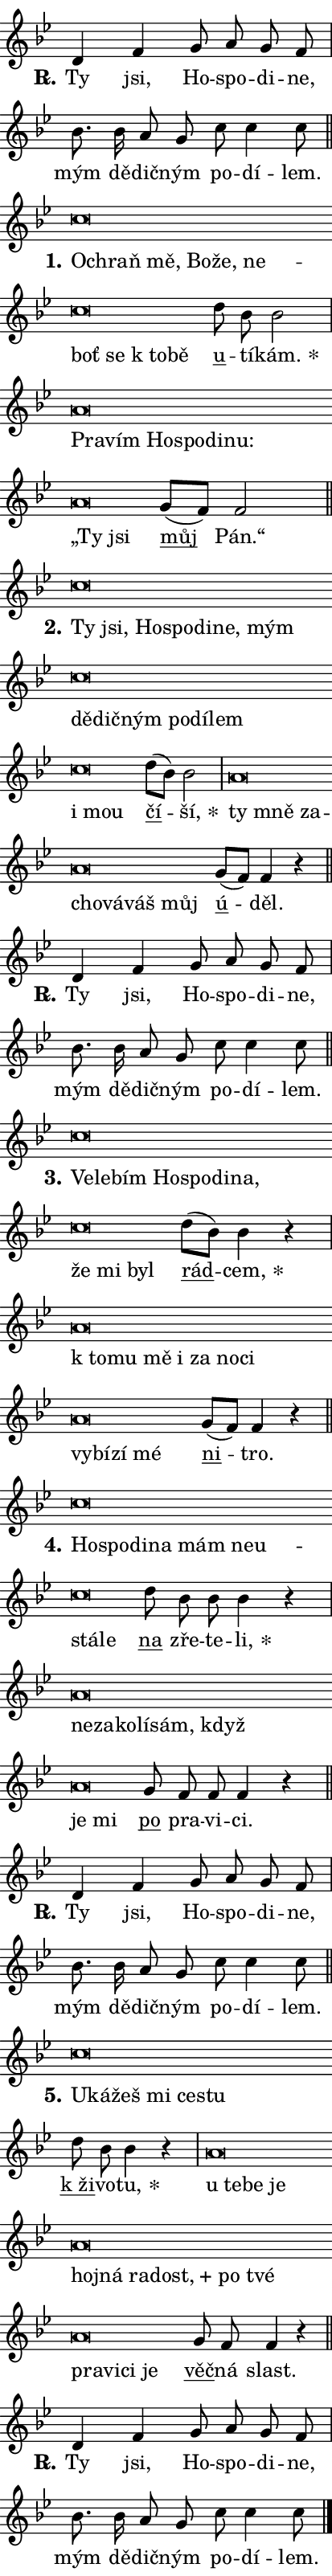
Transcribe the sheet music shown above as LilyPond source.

\version "2.24.0"
\header { tagline = "" }
\paper {
  indent = 0\cm
  top-margin = 0\cm
  right-margin = 0\cm
  bottom-margin = 0\cm
  left-margin = 0\cm
  paper-width = 7\cm
  page-breaking = #ly:one-page-breaking
  system-system-spacing.basic-distance = #11
  score-system-spacing.basic-distance = #11
  ragged-last = ##f
}


%% Author: Thomas Morley
%% https://lists.gnu.org/archive/html/lilypond-user/2020-05/msg00002.html
#(define (line-position grob)
"Returns position of @var[grob} in current system:
   @code{'start}, if at first time-step
   @code{'end}, if at last time-step
   @code{'middle} otherwise
"
  (let* ((col (ly:item-get-column grob))
         (ln (ly:grob-object col 'left-neighbor))
         (rn (ly:grob-object col 'right-neighbor))
         (col-to-check-left (if (ly:grob? ln) ln col))
         (col-to-check-right (if (ly:grob? rn) rn col))
         (break-dir-left
           (and
             (ly:grob-property col-to-check-left 'non-musical #f)
             (ly:item-break-dir col-to-check-left)))
         (break-dir-right
           (and
             (ly:grob-property col-to-check-right 'non-musical #f)
             (ly:item-break-dir col-to-check-right))))
        (cond ((eqv? 1 break-dir-left) 'start)
              ((eqv? -1 break-dir-right) 'end)
              (else 'middle))))

#(define (tranparent-at-line-position vctor)
  (lambda (grob)
  "Relying on @code{line-position} select the relevant enry from @var{vctor}.
Used to determine transparency,"
    (case (line-position grob)
      ((end) (not (vector-ref vctor 0)))
      ((middle) (not (vector-ref vctor 1)))
      ((start) (not (vector-ref vctor 2))))))

noteHeadBreakVisibility =
#(define-music-function (break-visibility)(vector?)
"Makes @code{NoteHead}s transparent relying on @var{break-visibility}"
#{
  \override NoteHead.transparent =
    #(tranparent-at-line-position break-visibility)
#})

#(define delete-ledgers-for-transparent-note-heads
  (lambda (grob)
    "Reads whether a @code{NoteHead} is transparent.
If so this @code{NoteHead} is removed from @code{'note-heads} from
@var{grob}, which is supposed to be @code{LedgerLineSpanner}.
As a result ledgers are not printed for this @code{NoteHead}"
    (let* ((nhds-array (ly:grob-object grob 'note-heads))
           (nhds-list
             (if (ly:grob-array? nhds-array)
                 (ly:grob-array->list nhds-array)
                 '()))
           ;; Relies on the transparent-property being done before
           ;; Staff.LedgerLineSpanner.after-line-breaking is executed.
           ;; This is fragile ...
           (to-keep
             (remove
               (lambda (nhd)
                 (ly:grob-property nhd 'transparent #f))
               nhds-list)))
      ;; TODO find a better method to iterate over grob-arrays, similiar
      ;; to filter/remove etc for lists
      ;; For now rebuilt from scratch
      (set! (ly:grob-object grob 'note-heads)  '())
      (for-each
        (lambda (nhd)
          (ly:pointer-group-interface::add-grob grob 'note-heads nhd))
        to-keep))))

hideNotes = {
  \noteHeadBreakVisibility #begin-of-line-visible
}
unHideNotes = {
  \noteHeadBreakVisibility #all-visible
}

% work-around for resetting accidentals
% https://lilypond.org/doc/v2.23/Documentation/notation/displaying-rhythms#unmetered-music
cadenzaMeasure = {
  \cadenzaOff
  \partial 1024 s1024
  \cadenzaOn
}

#(define-markup-command (accent layout props text) (markup?)
  "Underline accented syllable"
  (interpret-markup layout props
    #{\markup \override #'(offset . 4.3) \underline { #text }#}))

responsum = \markup \concat {
  "R" \hspace #-1.05 \path #0.1 #'((moveto 0 0.07) (lineto 0.9 0.8)) \hspace #0.05 "."
}

\layout {
    \context {
        \Staff
        \remove "Time_signature_engraver"
        \override LedgerLineSpanner.after-line-breaking = #delete-ledgers-for-transparent-note-heads
    }
    \context {
        \Voice {
            \override NoteHead.output-attributes = #'((class . "notehead"))
            \override Hairpin.height = #0.55
        }
    }
    \context {
        \Lyrics {
            \override StanzaNumber.output-attributes = #'((class . "stanzanumber"))
            \override LyricSpace.minimum-distance = #0.9
            \override LyricText.font-name = #"TeX Gyre Schola"
            \override LyricText.font-size = 1
            \override StanzaNumber.font-name = #"TeX Gyre Schola Bold"
            \override StanzaNumber.font-size = 1
        }
    }
}

% magnetic-lyrics.ily
%
%   written by
%     Jean Abou Samra <jean@abou-samra.fr>
%     Werner Lemberg <wl@gnu.org>
%
%   adapted by
%     Jiri Hon <jiri.hon@gmail.com>
%
% Version 2022-Apr-15

% https://www.mail-archive.com/lilypond-user@gnu.org/msg149350.html

#(define (Left_hyphen_pointer_engraver context)
   "Collect syllable-hyphen-syllable occurrences in lyrics and store
them in properties.  This engraver only looks to the left.  For
example, if the lyrics input is @code{foo -- bar}, it does the
following.

@itemize @bullet
@item
Set the @code{text} property of the @code{LyricHyphen} grob between
@q{foo} and @q{bar} to @code{foo}.

@item
Set the @code{left-hyphen} property of the @code{LyricText} grob with
text @q{foo} to the @code{LyricHyphen} grob between @q{foo} and
@q{bar}.
@end itemize

Use this auxiliary engraver in combination with the
@code{lyric-@/text::@/apply-@/magnetic-@/offset!} hook."
   (let ((hyphen #f)
         (text #f))
     (make-engraver
      (acknowledgers
       ((lyric-syllable-interface engraver grob source-engraver)
        (set! text grob)))
      (end-acknowledgers
       ((lyric-hyphen-interface engraver grob source-engraver)
        ;(when (not (grob::has-interface grob 'lyric-space-interface))
          (set! hyphen grob)));)
      ((stop-translation-timestep engraver)
       (when (and text hyphen)
         (ly:grob-set-object! text 'left-hyphen hyphen))
       (set! text #f)
       (set! hyphen #f)))))

#(define (lyric-text::apply-magnetic-offset! grob)
   "If the space between two syllables is less than the value in
property @code{LyricText@/.details@/.squash-threshold}, move the right
syllable to the left so that it gets concatenated with the left
syllable.

Use this function as a hook for
@code{LyricText@/.after-@/line-@/breaking} if the
@code{Left_@/hyphen_@/pointer_@/engraver} is active."
   (let ((hyphen (ly:grob-object grob 'left-hyphen #f)))
     (when hyphen
       (let ((left-text (ly:spanner-bound hyphen LEFT)))
         (when (grob::has-interface left-text 'lyric-syllable-interface)
           (let* ((common (ly:grob-common-refpoint grob left-text X))
                  (this-x-ext (ly:grob-extent grob common X))
                  (left-x-ext
                   (begin
                     ;; Trigger magnetism for left-text.
                     (ly:grob-property left-text 'after-line-breaking)
                     (ly:grob-extent left-text common X)))
                  ;; `delta` is the gap width between two syllables.
                  (delta (- (interval-start this-x-ext)
                            (interval-end left-x-ext)))
                  (details (ly:grob-property grob 'details))
                  (threshold (assoc-get 'squash-threshold details 0.2)))
             (when (< delta threshold)
               (let* (;; We have to manipulate the input text so that
                      ;; ligatures crossing syllable boundaries are not
                      ;; disabled.  For languages based on the Latin
                      ;; script this is essentially a beautification.
                      ;; However, for non-Western scripts it can be a
                      ;; necessity.
                      (lt (ly:grob-property left-text 'text))
                      (rt (ly:grob-property grob 'text))
                      (is-space (grob::has-interface hyphen 'lyric-space-interface))
                      (space (if is-space " " ""))
                      (space-markup (grob-interpret-markup grob " "))
                      (space-size (interval-length (ly:stencil-extent space-markup X)))
                      (extra-delta (if is-space space-size 0))
                      ;; Append new syllable.
                      (ltrt-space (if (and (string? lt) (string? rt))
                                (string-append lt space rt)
                                (make-concat-markup (list lt space rt))))
                      ;; Right-align `ltrt` to the right side.
                      (ltrt-space-markup (grob-interpret-markup
                               grob
                               (make-translate-markup
                                (cons (interval-length this-x-ext) 0)
                                (make-right-align-markup ltrt-space)))))
                 (begin
                   ;; Don't print `left-text`.
                   (ly:grob-set-property! left-text 'stencil #f)
                   ;; Set text and stencil (which holds all collected
                   ;; syllables so far) and shift it to the left.
                   (ly:grob-set-property! grob 'text ltrt-space)
                   (ly:grob-set-property! grob 'stencil ltrt-space-markup)
                   (ly:grob-translate-axis! grob (- (- delta extra-delta)) X))))))))))


#(define (lyric-hyphen::displace-bounds-first grob)
   ;; Make very sure this callback isn't triggered too early.
   (let ((left (ly:spanner-bound grob LEFT))
         (right (ly:spanner-bound grob RIGHT)))
     (ly:grob-property left 'after-line-breaking)
     (ly:grob-property right 'after-line-breaking)
     (ly:lyric-hyphen::print grob)))

squashThreshold = #0.4

\layout {
  \context {
    \Lyrics
    \consists #Left_hyphen_pointer_engraver
    \override LyricText.after-line-breaking =
      #lyric-text::apply-magnetic-offset!
    \override LyricHyphen.stencil = #lyric-hyphen::displace-bounds-first
    \override LyricText.details.squash-threshold = \squashThreshold
    \override LyricHyphen.minimum-distance = 0
    \override LyricHyphen.minimum-length = \squashThreshold
  }
}

squash = \override LyricText.details.squash-threshold = 9999
unSquash = \override LyricText.details.squash-threshold = \squashThreshold

left = \override LyricText.self-alignment-X = #LEFT
unLeft = \revert LyricText.self-alignment-X

starOffset = #(lambda (grob) 
                (let ((x_offset (ly:self-alignment-interface::aligned-on-x-parent grob)))
                  (if (= x_offset 0) 0 (+ x_offset 1.2))))

star = #(define-music-function (syllable)(string?)
"Append star separator at the end of a syllable"
#{
  \once \override LyricText.X-offset = #starOffset
  \lyricmode { \markup {
    #syllable
    \override #'((font-name . "TeX Gyre Schola Bold")) \hspace #0.2 \lower #0.65 \larger "*"
  } }
#})

starAccent = #(define-music-function (syllable)(string?)
"Append star separator at the end of a syllable and make accent"
#{
  \once \override LyricText.X-offset = #starOffset
  \lyricmode { \markup {
    \accent #syllable
    \override #'((font-name . "TeX Gyre Schola Bold")) \hspace #0.2 \lower #0.65 \larger "*"
  } }
#})

breath = #(define-music-function (syllable)(string?)
"Append breathing indicator at the end of a syllable"
#{
  \lyricmode { \markup { #syllable "+" } }
#})

optionalBreath = #(define-music-function (syllable)(string?)
"Append optional breathing indicator at the end of a syllable"
#{
  \lyricmode { \markup { #syllable "(+)" } }
#})


\score {
    <<
        \new Voice = "melody" { \cadenzaOn \key bes \major \relative { d'4 f g8 a g f \cadenzaMeasure \bar "|" bes8. bes16 a8 g \bar "" c c4 c8 \cadenzaMeasure \bar "||" \break } }
        \new Lyrics \lyricsto "melody" { \lyricmode { \set stanza = \responsum
Ty jsi, Ho -- spo -- di -- ne, mým dě -- dič -- ným po -- dí -- lem. } }
    >>
    \layout {}
}

\score {
    <<
        \new Voice = "melody" { \cadenzaOn \key bes \major \relative { c''\breve*1/16 \hideNotes \breve*1/16 \bar "" \breve*1/16 \bar "" \breve*1/16 \bar "" \breve*1/16 \bar "" \breve*1/16 \bar "" \breve*1/16 \bar "" \breve*1/16 \bar "" \breve*1/16 \breve*1/16 \bar "" \unHideNotes \bar "" d8 bes bes2 \cadenzaMeasure \bar "|" a\breve*1/16 \hideNotes \breve*1/16 \bar "" \breve*1/16 \bar "" \breve*1/16 \bar "" \breve*1/16 \bar "" \breve*1/16 \bar "" \breve*1/16 \breve*1/16 \bar "" \unHideNotes \bar "" g8[( f)] f2 \cadenzaMeasure \bar "||" \break } }
        \new Lyrics \lyricsto "melody" { \lyricmode { \set stanza = "1."
\left O -- \squash chraň mě, Bo -- že, ne -- boť se "k to" -- bě \unLeft \unSquash \markup \accent u -- tí -- \star kám. \left Pra -- \squash vím Ho -- spo -- di -- nu: „Ty jsi \unLeft \unSquash \markup \accent můj Pán.“ } }
    >>
    \layout {}
}

\score {
    <<
        \new Voice = "melody" { \cadenzaOn \key bes \major \relative { c''\breve*1/16 \hideNotes \breve*1/16 \bar "" \breve*1/16 \bar "" \breve*1/16 \bar "" \breve*1/16 \bar "" \breve*1/16 \bar "" \breve*1/16 \bar "" \breve*1/16 \bar "" \breve*1/16 \bar "" \breve*1/16 \bar "" \breve*1/16 \bar "" \breve*1/16 \bar "" \breve*1/16 \bar "" \breve*1/16 \breve*1/16 \bar "" \unHideNotes \bar "" d8[( bes)] bes2 \cadenzaMeasure \bar "|" a\breve*1/16 \hideNotes \breve*1/16 \bar "" \breve*1/16 \bar "" \breve*1/16 \bar "" \breve*1/16 \bar "" \breve*1/16 \breve*1/16 \bar "" \unHideNotes \bar "" g8[( f)] f4 r \cadenzaMeasure \bar "||" \break } }
        \new Lyrics \lyricsto "melody" { \lyricmode { \set stanza = "2."
\left Ty \squash jsi, Ho -- spo -- di -- ne, mým dě -- dič -- ným po -- dí -- lem i mou \unLeft \unSquash \markup \accent čí -- \star ší, \left ty \squash mně za -- cho -- vá -- váš můj \unLeft \unSquash \markup \accent ú -- děl. } }
    >>
    \layout {}
}

\score {
    <<
        \new Voice = "melody" { \cadenzaOn \key bes \major \relative { d'4 f g8 a g f \cadenzaMeasure \bar "|" bes8. bes16 a8 g \bar "" c c4 c8 \cadenzaMeasure \bar "||" \break } }
        \new Lyrics \lyricsto "melody" { \lyricmode { \set stanza = \responsum
Ty jsi, Ho -- spo -- di -- ne, mým dě -- dič -- ným po -- dí -- lem. } }
    >>
    \layout {}
}

\score {
    <<
        \new Voice = "melody" { \cadenzaOn \key bes \major \relative { c''\breve*1/16 \hideNotes \breve*1/16 \bar "" \breve*1/16 \bar "" \breve*1/16 \bar "" \breve*1/16 \bar "" \breve*1/16 \bar "" \breve*1/16 \bar "" \breve*1/16 \bar "" \breve*1/16 \breve*1/16 \bar "" \unHideNotes \bar "" d8[( bes)] bes4 r \cadenzaMeasure \bar "|" a\breve*1/16 \hideNotes \breve*1/16 \bar "" \breve*1/16 \bar "" \breve*1/16 \bar "" \breve*1/16 \bar "" \breve*1/16 \bar "" \breve*1/16 \bar "" \breve*1/16 \bar "" \breve*1/16 \bar "" \breve*1/16 \breve*1/16 \bar "" \unHideNotes \bar "" g8[( f)] f4 r \cadenzaMeasure \bar "||" \break } }
        \new Lyrics \lyricsto "melody" { \lyricmode { \set stanza = "3."
\left Ve -- \squash le -- bím Ho -- spo -- di -- na, že mi byl \unLeft \unSquash \markup \accent rád -- \star cem, \left "k to" -- \squash mu mě i za no -- ci vy -- bí -- zí mé \unLeft \unSquash \markup \accent ni -- tro. } }
    >>
    \layout {}
}

\score {
    <<
        \new Voice = "melody" { \cadenzaOn \key bes \major \relative { c''\breve*1/16 \hideNotes \breve*1/16 \bar "" \breve*1/16 \bar "" \breve*1/16 \bar "" \breve*1/16 \bar "" \breve*1/16 \bar "" \breve*1/16 \bar "" \breve*1/16 \breve*1/16 \bar "" \unHideNotes \bar "" d8 bes bes bes4 r \cadenzaMeasure \bar "|" a\breve*1/16 \hideNotes \breve*1/16 \bar "" \breve*1/16 \bar "" \breve*1/16 \bar "" \breve*1/16 \bar "" \breve*1/16 \bar "" \breve*1/16 \breve*1/16 \bar "" \unHideNotes \bar "" g8 f f f4 r \cadenzaMeasure \bar "||" \break } }
        \new Lyrics \lyricsto "melody" { \lyricmode { \set stanza = "4."
\left Ho -- \squash spo -- di -- na mám ne -- u -- stá -- le \unLeft \unSquash \markup \accent na zře -- te -- \star li, \left ne -- \squash za -- ko -- lí -- sám, když je mi \unLeft \unSquash \markup \accent po pra -- vi -- ci. } }
    >>
    \layout {}
}

\score {
    <<
        \new Voice = "melody" { \cadenzaOn \key bes \major \relative { d'4 f g8 a g f \cadenzaMeasure \bar "|" bes8. bes16 a8 g \bar "" c c4 c8 \cadenzaMeasure \bar "||" \break } }
        \new Lyrics \lyricsto "melody" { \lyricmode { \set stanza = \responsum
Ty jsi, Ho -- spo -- di -- ne, mým dě -- dič -- ným po -- dí -- lem. } }
    >>
    \layout {}
}

\score {
    <<
        \new Voice = "melody" { \cadenzaOn \key bes \major \relative { c''\breve*1/16 \hideNotes \breve*1/16 \bar "" \breve*1/16 \bar "" \breve*1/16 \bar "" \breve*1/16 \breve*1/16 \bar "" \unHideNotes \bar "" d8 bes bes4 r \cadenzaMeasure \bar "|" a\breve*1/16 \hideNotes \breve*1/16 \bar "" \breve*1/16 \bar "" \breve*1/16 \bar "" \breve*1/16 \bar "" \breve*1/16 \bar "" \breve*1/16 \bar "" \breve*1/16 \bar "" \breve*1/16 \bar "" \breve*1/16 \bar "" \breve*1/16 \bar "" \breve*1/16 \bar "" \breve*1/16 \breve*1/16 \bar "" \unHideNotes \bar "" g8 f f4 r \cadenzaMeasure \bar "||" \break } }
        \new Lyrics \lyricsto "melody" { \lyricmode { \set stanza = "5."
\left U -- \squash ká -- žeš mi ce -- stu \unLeft \unSquash \markup \accent "k ži" -- vo -- \star tu, \left u \squash te -- be je hoj -- ná ra -- \breath "dost," po tvé pra -- vi -- ci je \unLeft \unSquash \markup \accent věč -- ná slast. } }
    >>
    \layout {}
}

\score {
    <<
        \new Voice = "melody" { \cadenzaOn \key bes \major \relative { d'4 f g8 a g f \cadenzaMeasure \bar "|" bes8. bes16 a8 g \bar "" c c4 c8 \cadenzaMeasure \bar "||" \break } \bar "|." }
        \new Lyrics \lyricsto "melody" { \lyricmode { \set stanza = \responsum
Ty jsi, Ho -- spo -- di -- ne, mým dě -- dič -- ným po -- dí -- lem. } }
    >>
    \layout {}
}
